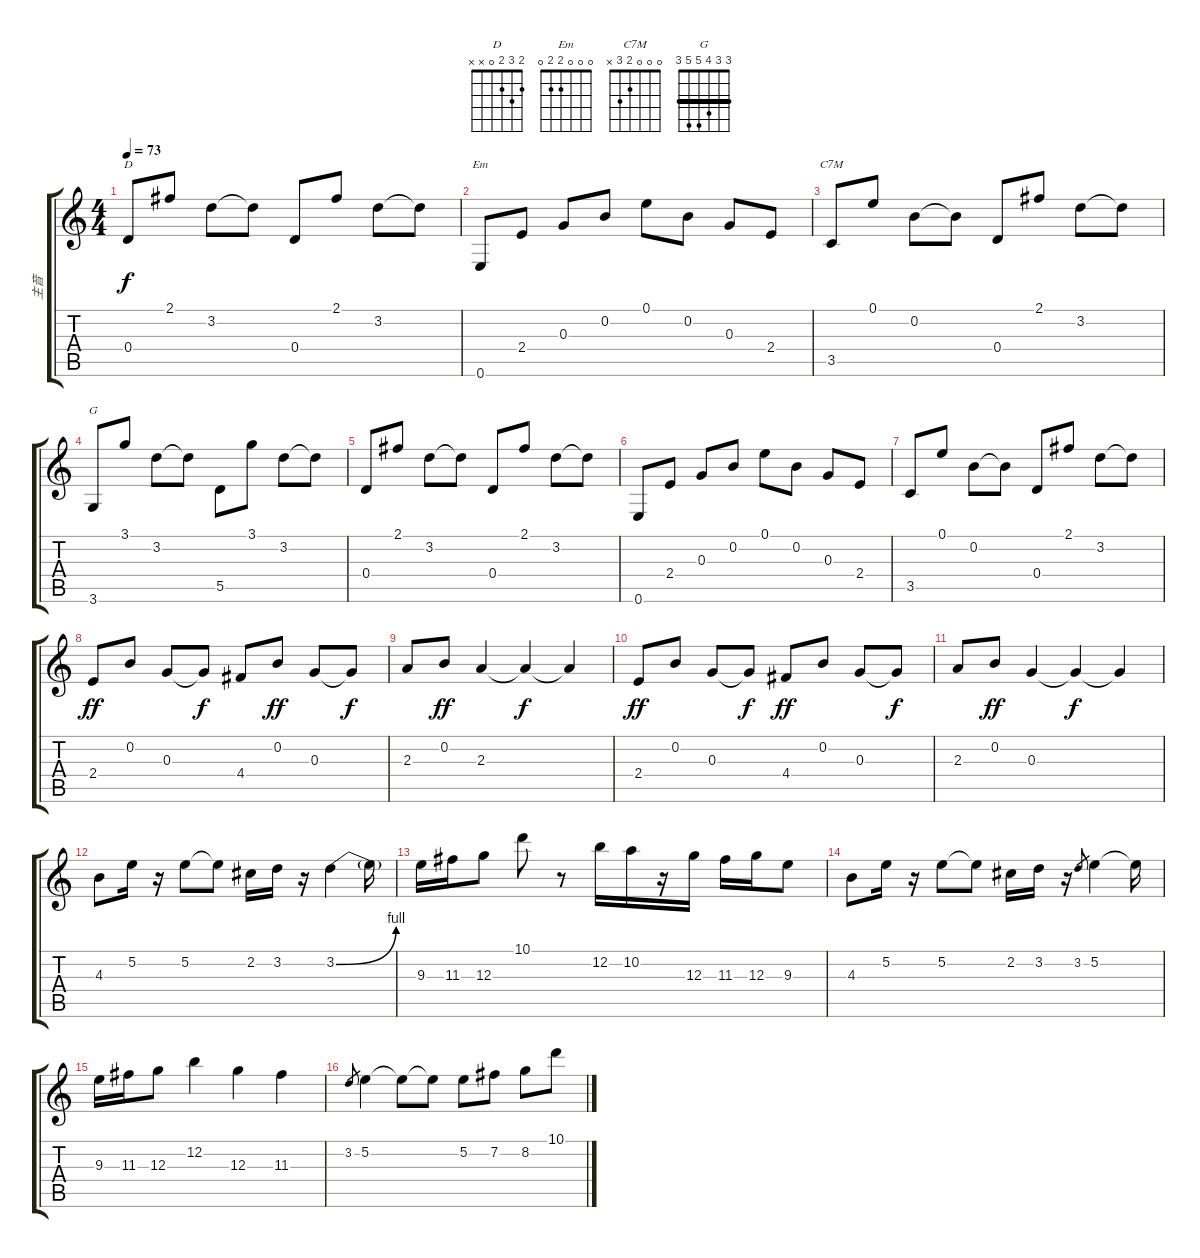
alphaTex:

\track ("主音" "主音") {instrument acousticguitarsteel}
\staff {score tabs}
\tuning (E4 B3 G3 D3 A2 E2) {hide}
\chord ("D" 2 3 2 0 x x)
\chord ("Em" 0 0 0 2 2 0)
\chord ("C7M" 0 0 0 2 3 x)
\chord ("G" 3 3 4 5 5 3) {barre 3}
\ts (4 4)
\tempo 73
\clef g2
\ks c
0.4.8{ch "D" dy f} 2.1.8 3.2.8 3.2{t}.8 0.4.8 2.1.8 3.2.8 3.2{t}.8 |
0.6.8{ch "Em"} 2.4.8 0.3.8 0.2.8 0.1.8 0.2.8 0.3.8 2.4.8 |
3.5.8{ch "C7M"} 0.1.8 0.2.8 0.2{t}.8 0.4.8 2.1.8 3.2.8 3.2{t}.8 |
3.6.8{ch "G"} 3.1.8 3.2.8 3.2{t}.8 5.5.8 3.1.8 3.2.8 3.2{t}.8 |
0.4.8 2.1.8 3.2.8 3.2{t}.8 0.4.8 2.1.8 3.2.8 3.2{t}.8 |
0.6.8 2.4.8 0.3.8 0.2.8 0.1.8 0.2.8 0.3.8 2.4.8 |
3.5.8 0.1.8 0.2.8 0.2{t}.8 0.4.8 2.1.8 3.2.8 3.2{t}.8 |
2.4.8{dy ff} 0.2.8 0.3.8 0.3{t}.8{dy f} 4.4.8 0.2.8{dy ff} 0.3.8 0.3{t}.8{dy f} |
2.3.8 0.2.8{dy ff} 2.3.4 2.3{t}.4{dy f} 2.3{t}.4 |
2.4.8{dy ff} 0.2.8 0.3.8 0.3{t}.8{dy f} 4.4.8{dy ff} 0.2.8 0.3.8 0.3{t}.8{dy f} |
2.3.8 0.2.8{dy ff} 0.3.4 0.3{t}.4{dy f} 0.3{t}.4 |
4.3.8 5.2.16 r.16 5.2.8 5.2{t}.8 2.2.16 3.2.16 r.16 3.2{be (bend 0 0 60 4)}.4 3.2{t}.16 |
9.3.16 11.3.16 12.3.8 10.1.8 r.8 12.2.16 10.2.16 r.16 12.3.16 11.3.16 12.3.16 9.3.8 |
4.3.8 5.2.16 r.16 5.2.8 5.2{t}.8 2.2.16 3.2.16 r.16 3.2.8{gr} 5.2.4 5.2{t}.16 |
9.3.16 11.3.16 12.3.8 12.2.4 12.3.4 11.3.4 |
3.2.8{gr} 5.2.4{instrument overdrivenguitar} 5.2{t}.8 5.2{t}.8 5.2.8 7.2.8 8.2.8 10.1.8
